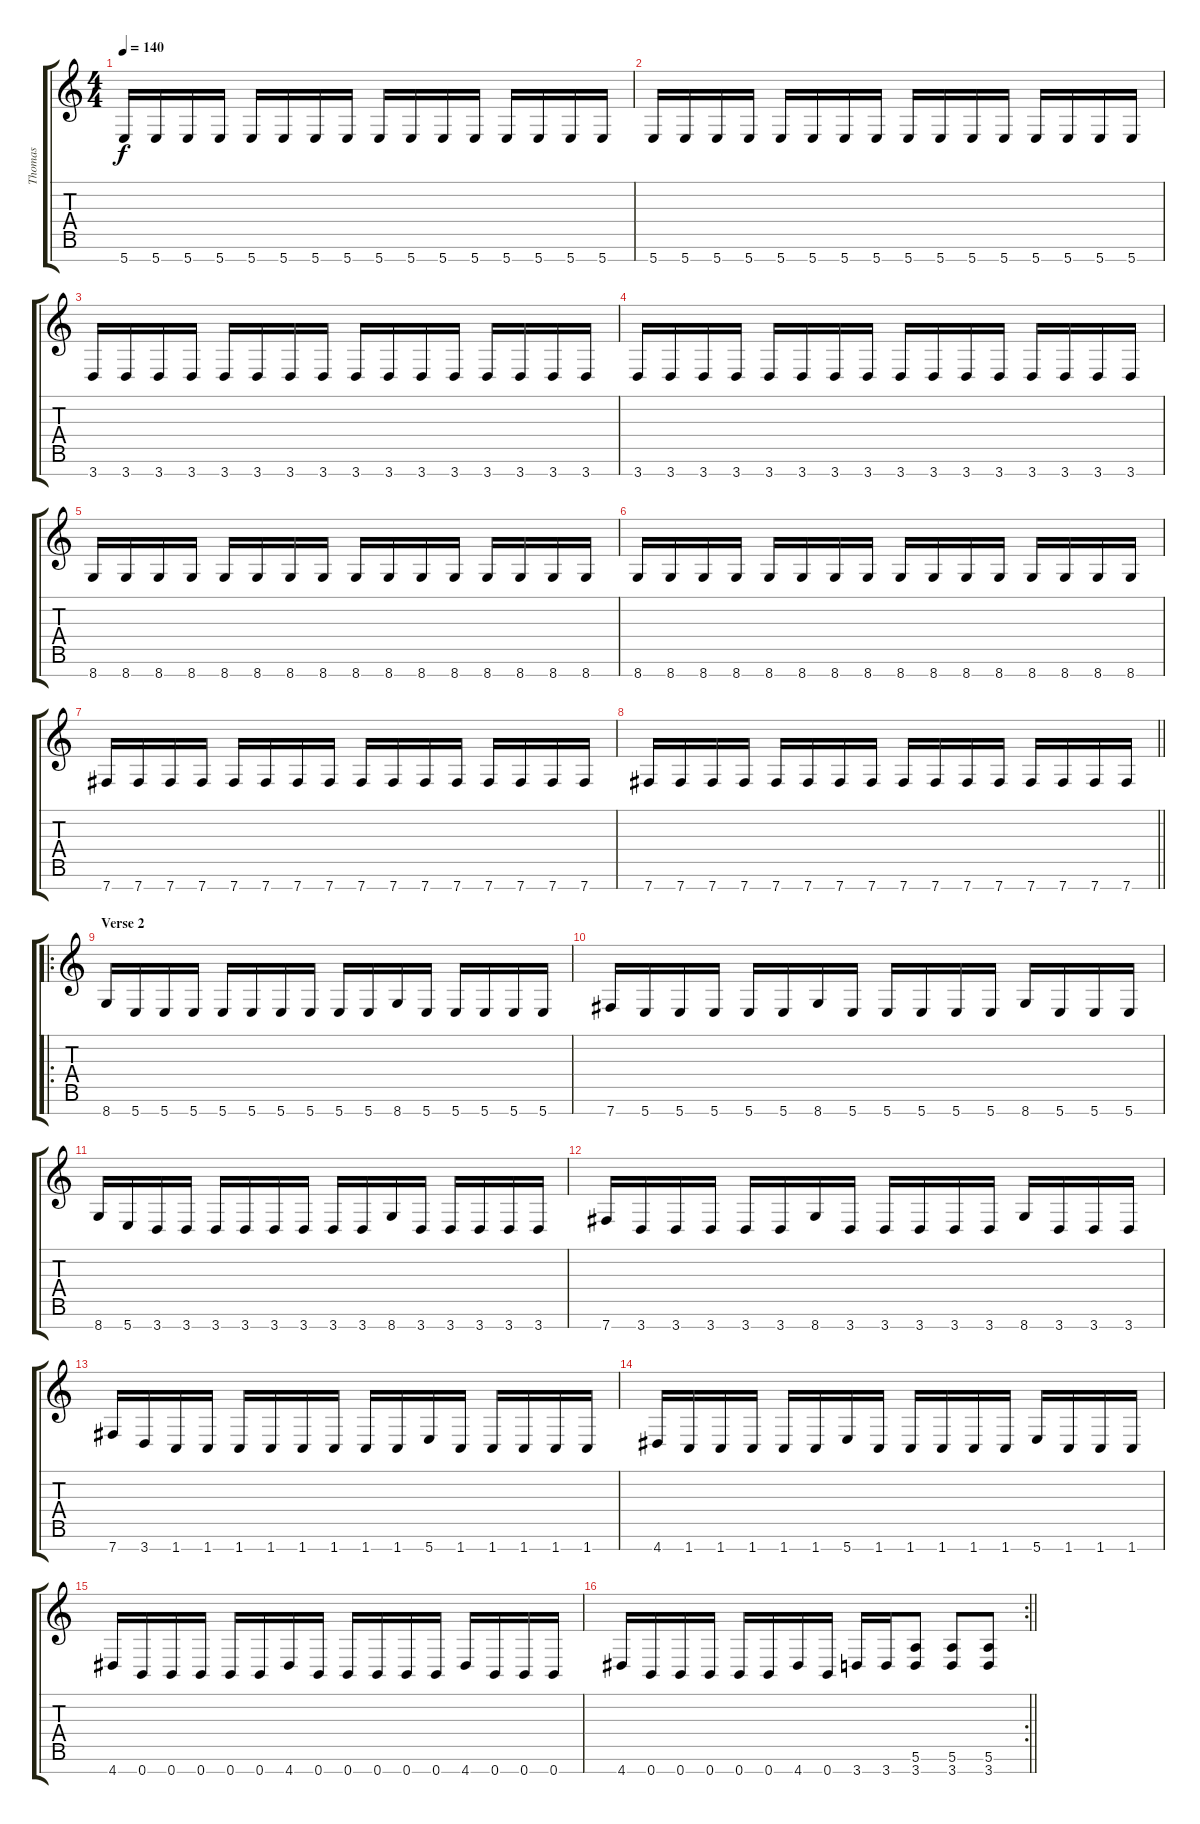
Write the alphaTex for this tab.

\track ("Thomas" "Thomas") {instrument overdrivenguitar}
\staff {score tabs}
\tuning (E4 B3 G3 D3 A2 E2 B1) {hide}
\ts (4 4)
\tempo 140
\clef g2
\ks c
5.7.16{dy f} 5.7.16 5.7.16 5.7.16 5.7.16 5.7.16 5.7.16 5.7.16 5.7.16 5.7.16 5.7.16 5.7.16 5.7.16 5.7.16 5.7.16 5.7.16 |
5.7.16 5.7.16 5.7.16 5.7.16 5.7.16 5.7.16 5.7.16 5.7.16 5.7.16 5.7.16 5.7.16 5.7.16 5.7.16 5.7.16 5.7.16 5.7.16 |
3.7.16 3.7.16 3.7.16 3.7.16 3.7.16 3.7.16 3.7.16 3.7.16 3.7.16 3.7.16 3.7.16 3.7.16 3.7.16 3.7.16 3.7.16 3.7.16 |
3.7.16 3.7.16 3.7.16 3.7.16 3.7.16 3.7.16 3.7.16 3.7.16 3.7.16 3.7.16 3.7.16 3.7.16 3.7.16 3.7.16 3.7.16 3.7.16 |
8.7.16 8.7.16 8.7.16 8.7.16 8.7.16 8.7.16 8.7.16 8.7.16 8.7.16 8.7.16 8.7.16 8.7.16 8.7.16 8.7.16 8.7.16 8.7.16 |
8.7.16 8.7.16 8.7.16 8.7.16 8.7.16 8.7.16 8.7.16 8.7.16 8.7.16 8.7.16 8.7.16 8.7.16 8.7.16 8.7.16 8.7.16 8.7.16 |
7.7.16 7.7.16 7.7.16 7.7.16 7.7.16 7.7.16 7.7.16 7.7.16 7.7.16 7.7.16 7.7.16 7.7.16 7.7.16 7.7.16 7.7.16 7.7.16 |
\barLineRight lightlight
7.7.16 7.7.16 7.7.16 7.7.16 7.7.16 7.7.16 7.7.16 7.7.16 7.7.16 7.7.16 7.7.16 7.7.16 7.7.16 7.7.16 7.7.16 7.7.16 |
\ro
\section ("" "Verse 2")
8.7.16 5.7.16 5.7.16 5.7.16 5.7.16 5.7.16 5.7.16 5.7.16 5.7.16 5.7.16 8.7.16 5.7.16 5.7.16 5.7.16 5.7.16 5.7.16 |
7.7.16 5.7.16 5.7.16 5.7.16 5.7.16 5.7.16 8.7.16 5.7.16 5.7.16 5.7.16 5.7.16 5.7.16 8.7.16 5.7.16 5.7.16 5.7.16 |
8.7.16 5.7.16 3.7.16 3.7.16 3.7.16 3.7.16 3.7.16 3.7.16 3.7.16 3.7.16 8.7.16 3.7.16 3.7.16 3.7.16 3.7.16 3.7.16 |
7.7.16 3.7.16 3.7.16 3.7.16 3.7.16 3.7.16 8.7.16 3.7.16 3.7.16 3.7.16 3.7.16 3.7.16 8.7.16 3.7.16 3.7.16 3.7.16 |
7.7.16 3.7.16 1.7.16 1.7.16 1.7.16 1.7.16 1.7.16 1.7.16 1.7.16 1.7.16 5.7.16 1.7.16 1.7.16 1.7.16 1.7.16 1.7.16 |
4.7.16 1.7.16 1.7.16 1.7.16 1.7.16 1.7.16 5.7.16 1.7.16 1.7.16 1.7.16 1.7.16 1.7.16 5.7.16 1.7.16 1.7.16 1.7.16 |
4.7.16 0.7.16 0.7.16 0.7.16 0.7.16 0.7.16 4.7.16 0.7.16 0.7.16 0.7.16 0.7.16 0.7.16 4.7.16 0.7.16 0.7.16 0.7.16 |
\rc 2
\barLineRight lightlight
4.7.16 0.7.16 0.7.16 0.7.16 0.7.16 0.7.16 4.7.16 0.7.16 3.7.16 3.7.16 (5.6 3.7).8 (5.6 3.7).8 (5.6 3.7).8
